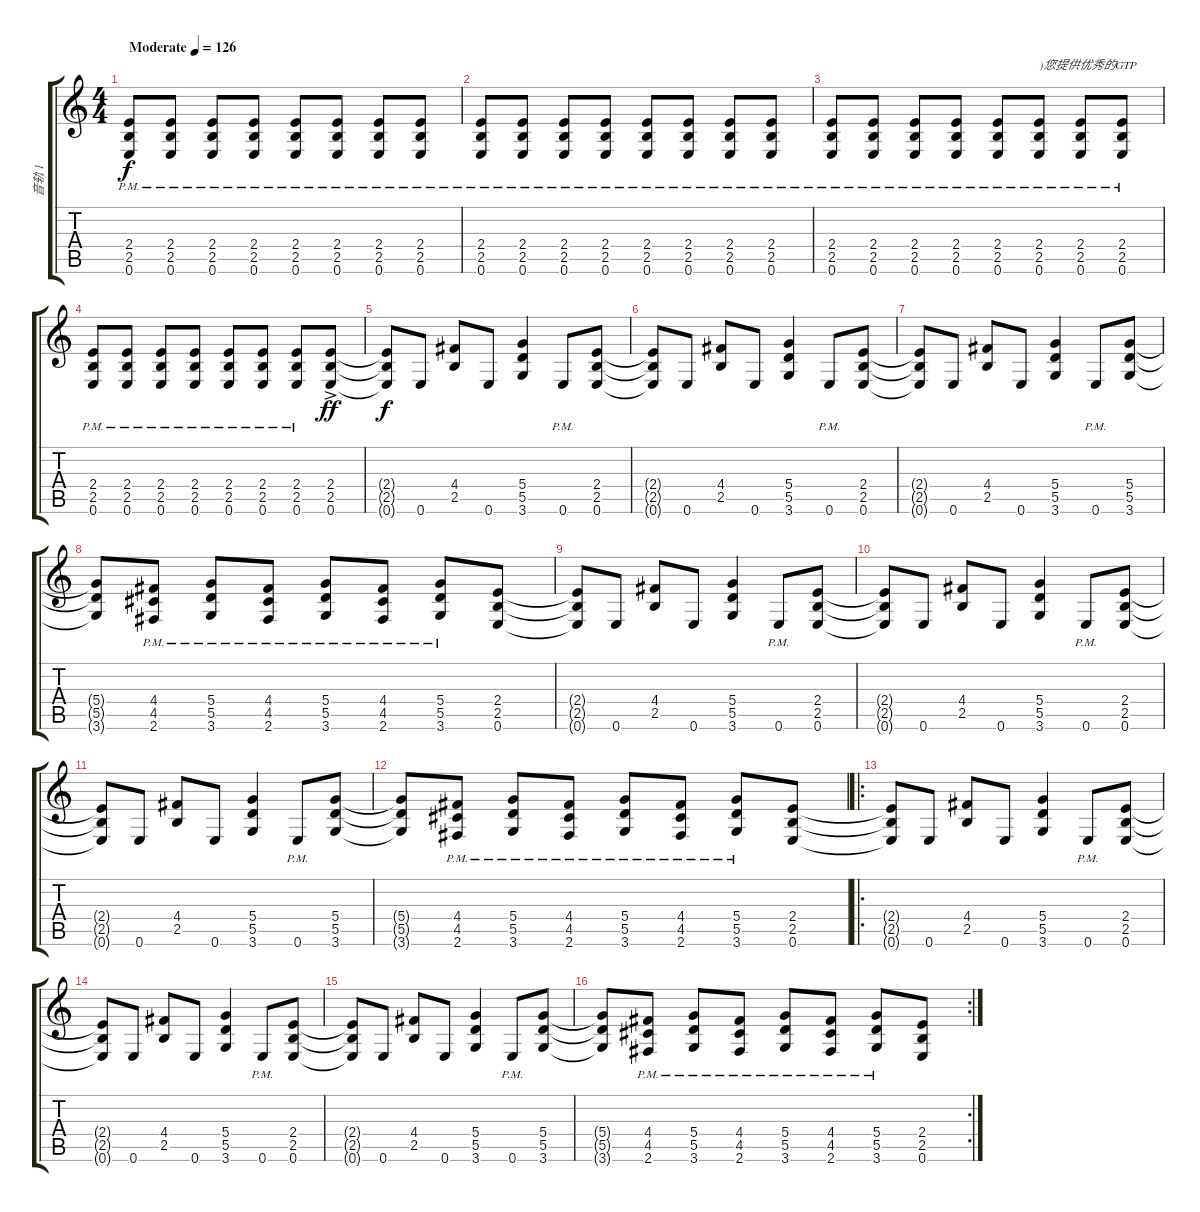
\track ("音轨 1" "音轨 1") {instrument overdrivenguitar}
\staff {score tabs}
\tuning (E4 B3 G3 D3 A2 E2) {hide}
\ts (4 4)
\tempo (126 "Moderate")
\clef g2
\ks c
(2.4 2.5 0.6{pm}).8{dy f instrument overdrivenguitar} (2.4 2.5 0.6{pm}).8 (2.4 2.5 0.6{pm}).8 (2.4 2.5 0.6{pm}).8 (2.4 2.5 0.6{pm}).8 (2.4 2.5 0.6{pm}).8 (2.4 2.5 0.6{pm}).8 (2.4 2.5 0.6{pm}).8 |
(2.4 2.5 0.6{pm}).8 (2.4 2.5 0.6{pm}).8 (2.4 2.5 0.6{pm}).8 (2.4 2.5 0.6{pm}).8 (2.4 2.5 0.6{pm}).8 (2.4 2.5 0.6{pm}).8 (2.4 2.5 0.6{pm}).8 (2.4 2.5 0.6{pm}).8 |
(2.4 2.5 0.6{pm}).8 (2.4 2.5 0.6{pm}).8 (2.4 2.5 0.6{pm}).8 (2.4 2.5 0.6{pm}).8 (2.4 2.5 0.6{pm}).8 (2.4 2.5 0.6{pm}).8{txt ")您提供优秀的GTP"} (2.4 2.5 0.6{pm}).8 (2.4 2.5 0.6{pm}).8 |
(2.4 2.5 0.6{pm}).8 (2.4 2.5 0.6{pm}).8 (2.4 2.5 0.6{pm}).8 (2.4 2.5 0.6{pm}).8 (2.4 2.5 0.6{pm}).8 (2.4 2.5 0.6{pm}).8 (2.4 2.5 0.6{pm}).8 (2.4{ac} 2.5 0.6).8{dy ff} |
(2.4{t} 2.5{t} 0.6{t}).8{dy f} 0.6.8 (4.4 2.5).8 0.6.8 (5.4 5.5 3.6).4 0.6{pm}.8 (2.4 2.5 0.6).8 |
(2.4{t} 2.5{t} 0.6{t}).8 0.6.8 (4.4 2.5).8 0.6.8 (5.4 5.5 3.6).4 0.6{pm}.8 (2.4 2.5 0.6).8 |
(2.4{t} 2.5{t} 0.6{t}).8 0.6.8 (4.4 2.5).8 0.6.8 (5.4 5.5 3.6).4 0.6{pm}.8 (5.4 5.5 3.6).8 |
(5.4{t} 5.5{t} 3.6{t}).8 (4.4 4.5 2.6{pm}).8 (5.4 5.5 3.6{pm}).8 (4.4 4.5 2.6{pm}).8 (5.4 5.5 3.6{pm}).8 (4.4 4.5 2.6{pm}).8 (5.4 5.5 3.6{pm}).8 (2.4 2.5 0.6).8 |
(2.4{t} 2.5{t} 0.6{t}).8 0.6.8 (4.4 2.5).8 0.6.8 (5.4 5.5 3.6).4 0.6{pm}.8 (2.4 2.5 0.6).8 |
(2.4{t} 2.5{t} 0.6{t}).8 0.6.8 (4.4 2.5).8 0.6.8 (5.4 5.5 3.6).4 0.6{pm}.8 (2.4 2.5 0.6).8 |
(2.4{t} 2.5{t} 0.6{t}).8 0.6.8 (4.4 2.5).8 0.6.8 (5.4 5.5 3.6).4 0.6{pm}.8 (5.4 5.5 3.6).8 |
(5.4{t} 5.5{t} 3.6{t}).8 (4.4 4.5 2.6{pm}).8 (5.4 5.5 3.6{pm}).8 (4.4 4.5 2.6{pm}).8 (5.4 5.5 3.6{pm}).8 (4.4 4.5 2.6{pm}).8 (5.4 5.5 3.6{pm}).8 (2.4 2.5 0.6).8 |
\ro
(2.4{t} 2.5{t} 0.6{t}).8 0.6.8 (4.4 2.5).8 0.6.8 (5.4 5.5 3.6).4 0.6{pm}.8 (2.4 2.5 0.6).8 |
(2.4{t} 2.5{t} 0.6{t}).8 0.6.8 (4.4 2.5).8 0.6.8 (5.4 5.5 3.6).4 0.6{pm}.8 (2.4 2.5 0.6).8 |
(2.4{t} 2.5{t} 0.6{t}).8 0.6.8 (4.4 2.5).8 0.6.8 (5.4 5.5 3.6).4 0.6{pm}.8 (5.4 5.5 3.6).8 |
\rc 2
(5.4{t} 5.5{t} 3.6{t}).8 (4.4{pm} 4.5 2.6).8 (5.4{pm} 5.5 3.6).8 (4.4{pm} 4.5 2.6).8 (5.4{pm} 5.5 3.6).8 (4.4{pm} 4.5 2.6).8 (5.4{pm} 5.5 3.6).8 (2.4 2.5 0.6).8
